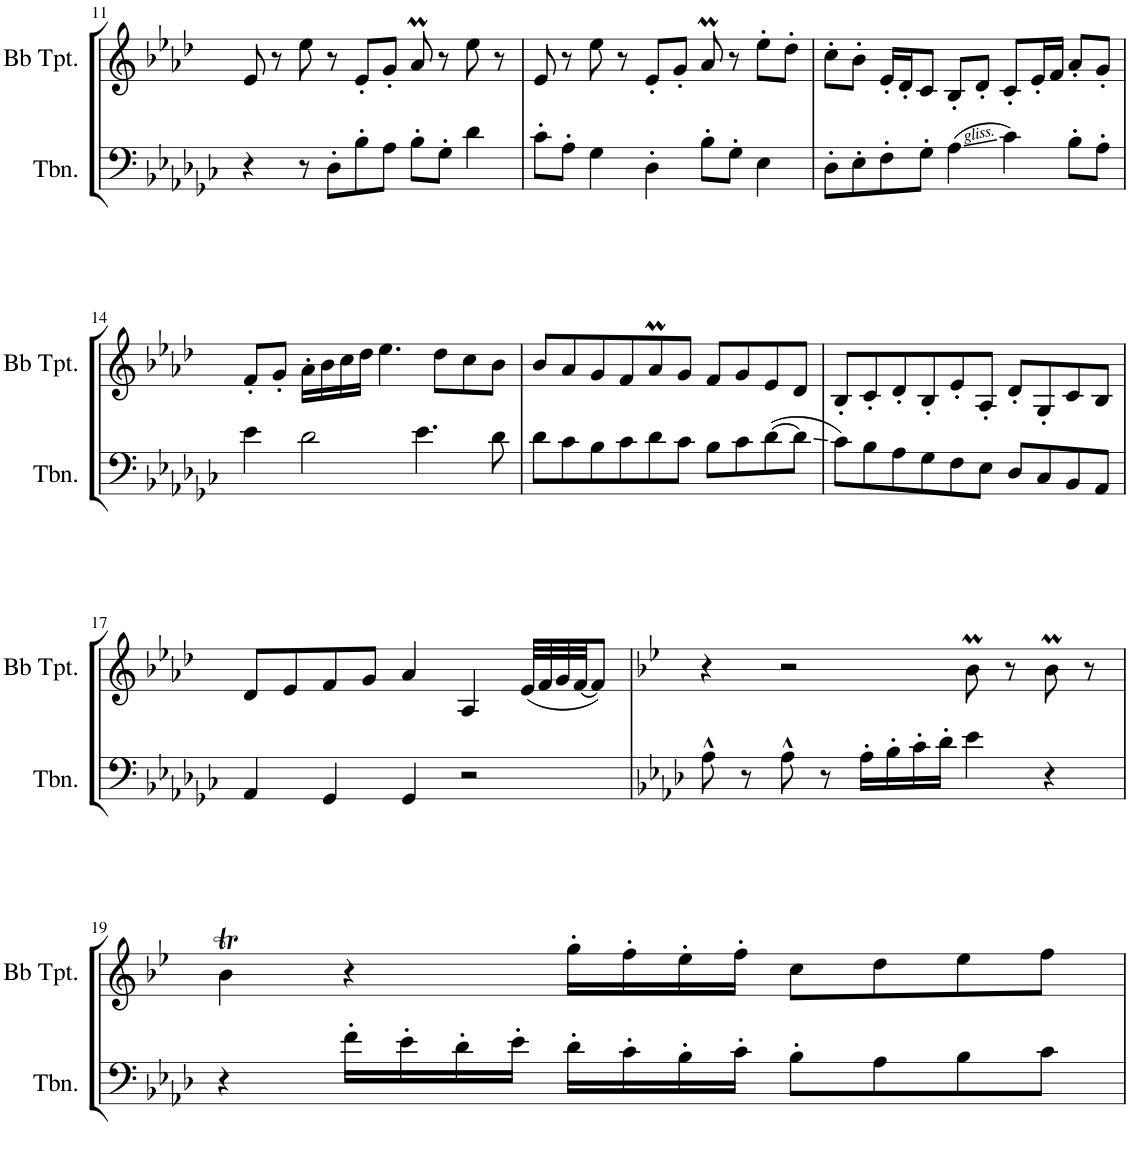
**kern	**kern
*part2	*part1
*staff2	*staff1
*I"Trombone	*I"Bb Trumpet
*I'Tbn.	*I'Bb Tpt.
!!LO:PB:g=z
*clefF4	*clefG2
*	*Trd1c2
*k[b-e-a-d-g-c-]	*k[b-e-a-d-]
*M5/4	*M5/4
=11	=11
4r	8e-/
.	8r
8r	8ee-\
8D-'\L	8r
8B-'\	8e-'/L
8A-\J	8g'/J
8B-'\L	8a-M/
8G-'\J	8r
4d-\	8ee-\
.	8r
=12	=12
8c-'\L	8e-/
8A-'\J	8r
4G-\	8ee-\
.	8r
4D-'\	8e-'/L
.	8g'/J
8B-'\L	8a-M/
8G-'\J	8r
4E-\	8ee-'\L
.	8dd-'\J
=13	=13
8D-'\L	8cc'\L
8E-'\	8b-'\J
8F'\	16e-'/LL
.	16d-'/J
8G-'\J	8c/J
(4A-\	8B-'/L
.	8d-'/J
4c-\)	8c'/L
.	16e-'/L
.	16f/JJ
8B-'\L	8a-'/L
8A-'\J	8g'/J
!!LO:LB:g=z
=14	=14
4e-\	8f'/L
.	8g'/J
2d-\	16a-'\LL
.	16b-\
.	16cc\
.	16dd-\JJ
.	4.ee-\
4.e-\	.
.	8dd-\L
.	8cc\
8d-\	8b-\J
=15	=15
8d-\L	8b-/L
8c-\	8a-/
8B-\	8g/
8c-\	8f/
8d-\	8a-M/
8c-\J	8g/J
8B-\L	8f/L
8c-\	8g/
([8d-\	8e-/
8d-\J]	8d-/J
=16	=16
8c-\L)	8B-'/L
8B-\	8c'/
8A-\	8d-'/
8G-\	8B-'/
8F\	8e-'/
8E-\J	8A-'/J
8D-/L	8d-'/L
8C-/	8G'/
8BB-/	8c/
8AA-/J	8B-/J
!!LO:LB:g=z
=17	=17
4AA-/	8d-/L
.	8e-/
4GG-/	8f/
.	8g/J
4GG-/	4a-/
2r	4A-/
.	(32e-/LLL
.	32f/
.	32g/
.	[32f/JJ
.	8f/J])
=18	=18
*k[b-e-a-d-]	*k[b-e-]
8A-^^\	4r
8r	.
8A-^^\	2r
8r	.
16A-'\LL	.
16B-'\	.
16c'\	.
16d-'\JJ	.
4e-\	8b-M\
.	8r
4r	8b-M\
.	8r
!!LO:LB:g=z
=19	=19
4r	4b-T\
16f'\LL	4r
16e-'\	.
16d-'\	.
16e-'\JJ	.
16d-'\LL	16gg'\LL
16c'\	16ff'\
16B-'\	16ee-'\
16c'\JJ	16ff'\JJ
8B-'\L	8cc\L
8A-\	8dd\
8B-\	8ee-\
8c\J	8ff\J
=	=
*-	*-
